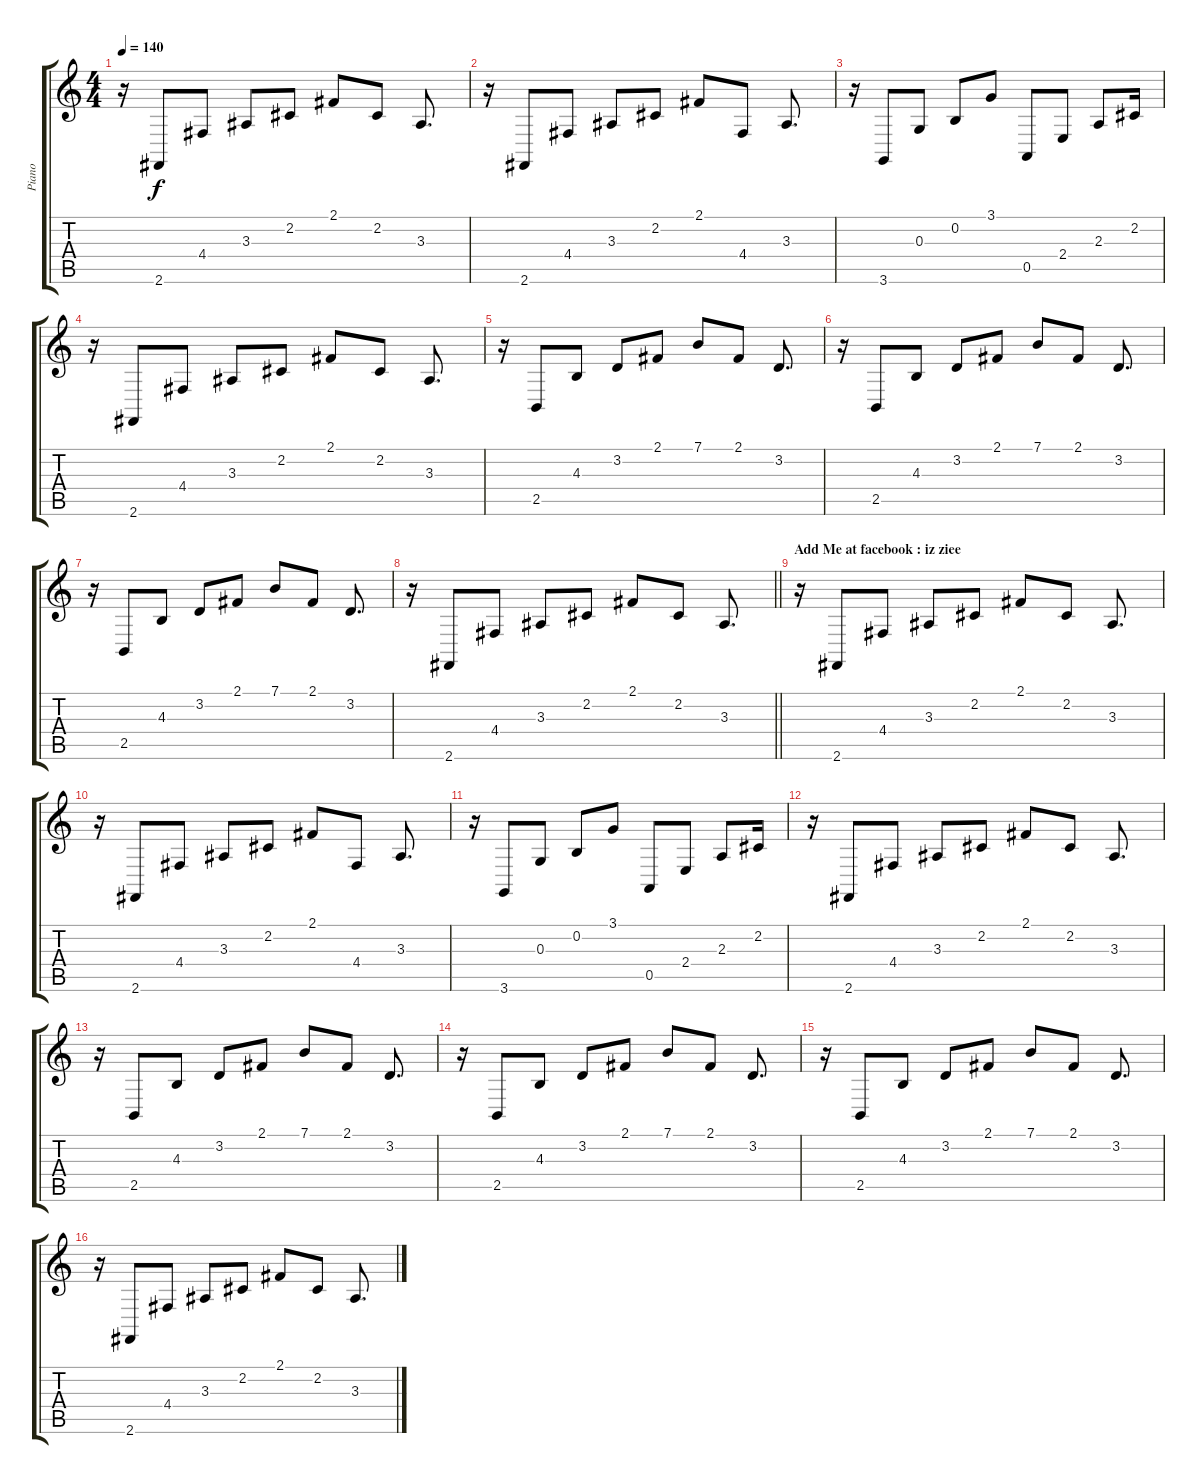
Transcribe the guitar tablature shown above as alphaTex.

\track ("Piano" "Piano") {instrument acousticgrandpiano}
\staff {score tabs}
\tuning (E4 B3 G3 D3 A2 E2) {hide}
\ts (4 4)
\tempo 140
\clef g2
\ks c
r.16{dy f} 2.6.8 4.4.8 3.3.8 2.2.8 2.1.8 2.2.8 3.3.8{d} |
r.16 2.6.8 4.4.8 3.3.8 2.2.8 2.1.8 4.4.8 3.3.8{d} |
r.16 3.6.8 0.3.8 0.2.8 3.1.8 0.5.8 2.4.8 2.3.8 2.2.16 |
r.16 2.6.8 4.4.8 3.3.8 2.2.8 2.1.8 2.2.8 3.3.8{d} |
r.16 2.5.8 4.3.8 3.2.8 2.1.8 7.1.8 2.1.8 3.2.8{d} |
r.16 2.5.8 4.3.8 3.2.8 2.1.8 7.1.8 2.1.8 3.2.8{d} |
r.16 2.5.8 4.3.8 3.2.8 2.1.8 7.1.8 2.1.8 3.2.8{d} |
\barLineRight lightlight
r.16 2.6.8 4.4.8 3.3.8 2.2.8 2.1.8 2.2.8 3.3.8{d} |
\section ("" "Add Me at facebook : iz ziee")
r.16 2.6.8 4.4.8 3.3.8 2.2.8 2.1.8 2.2.8 3.3.8{d} |
r.16 2.6.8 4.4.8 3.3.8 2.2.8 2.1.8 4.4.8 3.3.8{d} |
r.16 3.6.8 0.3.8 0.2.8 3.1.8 0.5.8 2.4.8 2.3.8 2.2.16 |
r.16 2.6.8 4.4.8 3.3.8 2.2.8 2.1.8 2.2.8 3.3.8{d} |
r.16 2.5.8 4.3.8 3.2.8 2.1.8 7.1.8 2.1.8 3.2.8{d} |
r.16 2.5.8 4.3.8 3.2.8 2.1.8 7.1.8 2.1.8 3.2.8{d} |
r.16 2.5.8 4.3.8 3.2.8 2.1.8 7.1.8 2.1.8 3.2.8{d} |
r.16 2.6.8 4.4.8 3.3.8 2.2.8 2.1.8 2.2.8 3.3.8{d}
